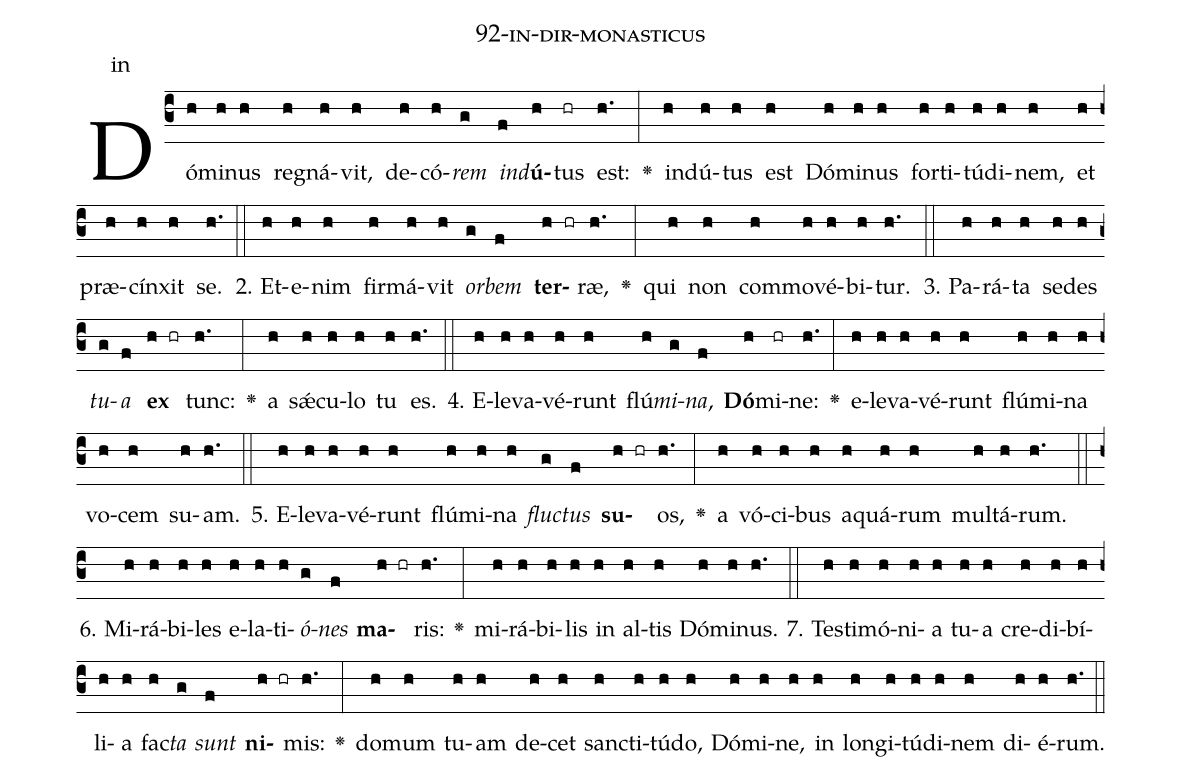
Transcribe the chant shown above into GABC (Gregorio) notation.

name: 92-in-dir-monasticus;
annotation: in;
%%
(c3)Dó(h)mi(h)nus(h) re(h)gná(h)vit,(h) de(h)có(h)<i>rem</i>(g) <i>ind</i>(f)<b>ú</b>(h)tus(hr) est:(h.) <v>\greheightstar</v>(:) ind(h)ú(h)tus(h) est(h) Dó(h)mi(h)nus(h) for(h)ti(h)tú(h)di(h)nem,(h) et(h) præ(h)cín(h)xit(h) se.(h.) (::)
2. Et(h)e(h)nim(h) fir(h)má(h)vit(h) <i>or</i>(g)<i>bem</i>(f) <b>ter</b>(h hr)ræ,(h.) <v>\greheightstar</v>(:) qui(h) non(h) com(h)mo(h)vé(h)bi(h)tur.(h.) (::)
3. Pa(h)rá(h)ta(h) se(h)des(h) <i>tu</i>(g)<i>a</i>(f) <b>ex</b>(h hr) tunc:(h.) <v>\greheightstar</v>(:) a(h) sǽ(h)cu(h)lo(h) tu(h) es.(h.) (::)
4. E(h)le(h)va(h)vé(h)runt(h) flú(h)<i>mi</i>(g)<i>na</i>,(f) <b>Dó</b>(h)mi(hr)ne:(h.) <v>\greheightstar</v>(:) e(h)le(h)va(h)vé(h)runt(h) flú(h)mi(h)na(h) vo(h)cem(h) su(h)am.(h.) (::)
5. E(h)le(h)va(h)vé(h)runt(h) flú(h)mi(h)na(h) <i>fluc</i>(g)<i>tus</i>(f) <b>su</b>(h hr)os,(h.) <v>\greheightstar</v>(:) a(h) vó(h)ci(h)bus(h) a(h)quá(h)rum(h) mul(h)tá(h)rum.(h.) (::)
6. Mi(h)rá(h)bi(h)les(h) e(h)la(h)ti(h)<i>ó</i>(g)<i>nes</i>(f) <b>ma</b>(h hr)ris:(h.) <v>\greheightstar</v>(:) mi(h)rá(h)bi(h)lis(h) in(h) al(h)tis(h) Dó(h)mi(h)nus.(h.) (::)
7. Tes(h)ti(h)mó(h)ni(h)a(h) tu(h)a(h) cre(h)di(h)bí(h)li(h)a(h) fac(h)<i>ta</i>(g) <i>sunt</i>(f) <b>ni</b>(h hr)mis:(h.) <v>\greheightstar</v>(:) do(h)mum(h) tu(h)am(h) de(h)cet(h) sanc(h)ti(h)tú(h)do,(h) Dó(h)mi(h)ne,(h) in(h) lon(h)gi(h)tú(h)di(h)nem(h) di(h)é(h)rum.(h.) (::)
